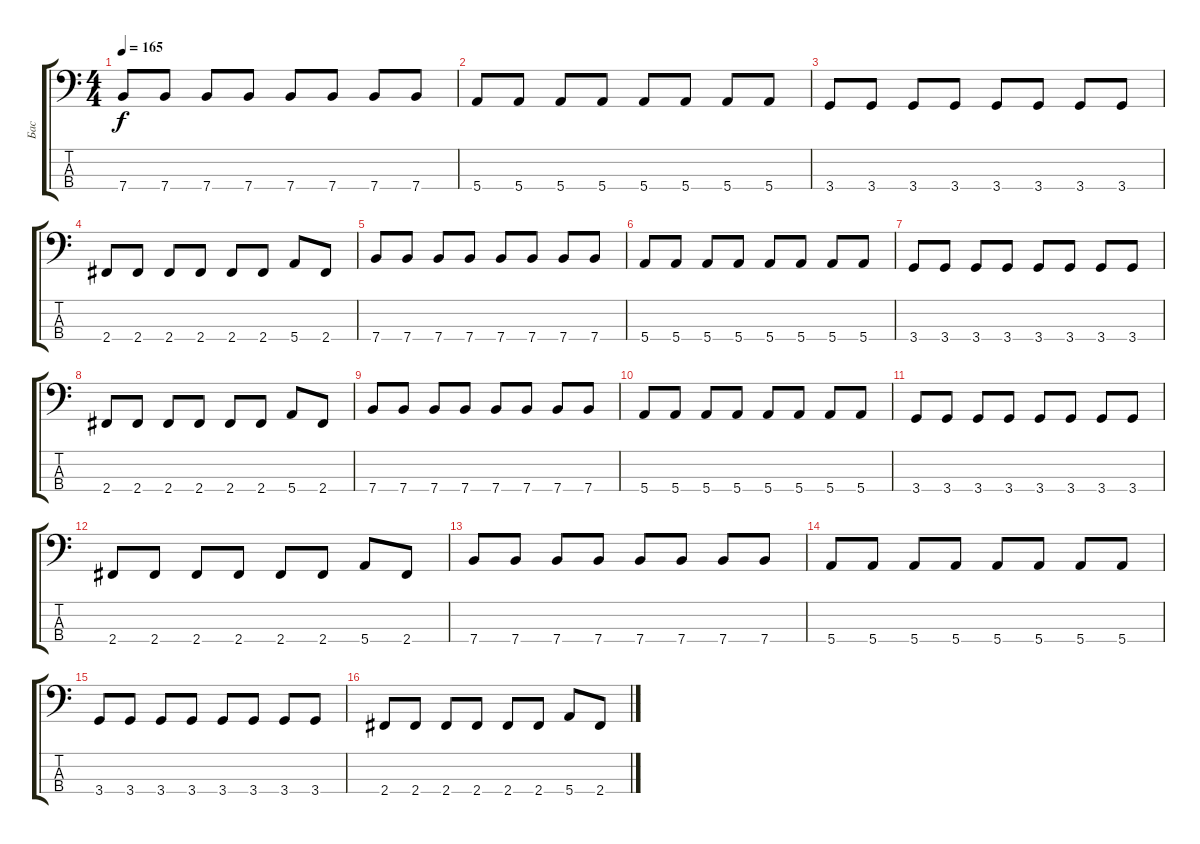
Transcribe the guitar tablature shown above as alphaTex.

\track ("Бас" "Бас") {instrument electricbassfinger}
\staff {score tabs}
\tuning (G2 D2 A1 E1) {hide}
\ts (4 4)
\tempo 165
\clef f4
\ks c
7.4.8{dy f} 7.4.8 7.4.8 7.4.8 7.4.8 7.4.8 7.4.8 7.4.8 |
5.4.8 5.4.8 5.4.8 5.4.8 5.4.8 5.4.8 5.4.8 5.4.8 |
3.4.8 3.4.8 3.4.8 3.4.8 3.4.8 3.4.8 3.4.8 3.4.8 |
2.4.8 2.4.8 2.4.8 2.4.8 2.4.8 2.4.8 5.4.8 2.4.8 |
7.4.8 7.4.8 7.4.8 7.4.8 7.4.8 7.4.8 7.4.8 7.4.8 |
5.4.8 5.4.8 5.4.8 5.4.8 5.4.8 5.4.8 5.4.8 5.4.8 |
3.4.8 3.4.8 3.4.8 3.4.8 3.4.8 3.4.8 3.4.8 3.4.8 |
2.4.8 2.4.8 2.4.8 2.4.8 2.4.8 2.4.8 5.4.8 2.4.8 |
7.4.8 7.4.8 7.4.8 7.4.8 7.4.8 7.4.8 7.4.8 7.4.8 |
5.4.8 5.4.8 5.4.8 5.4.8 5.4.8 5.4.8 5.4.8 5.4.8 |
3.4.8 3.4.8 3.4.8 3.4.8 3.4.8 3.4.8 3.4.8 3.4.8 |
2.4.8 2.4.8 2.4.8 2.4.8 2.4.8 2.4.8 5.4.8 2.4.8 |
7.4.8 7.4.8 7.4.8 7.4.8 7.4.8 7.4.8 7.4.8 7.4.8 |
5.4.8 5.4.8 5.4.8 5.4.8 5.4.8 5.4.8 5.4.8 5.4.8 |
3.4.8 3.4.8 3.4.8 3.4.8 3.4.8 3.4.8 3.4.8 3.4.8 |
2.4.8 2.4.8 2.4.8 2.4.8 2.4.8 2.4.8 5.4.8 2.4.8
